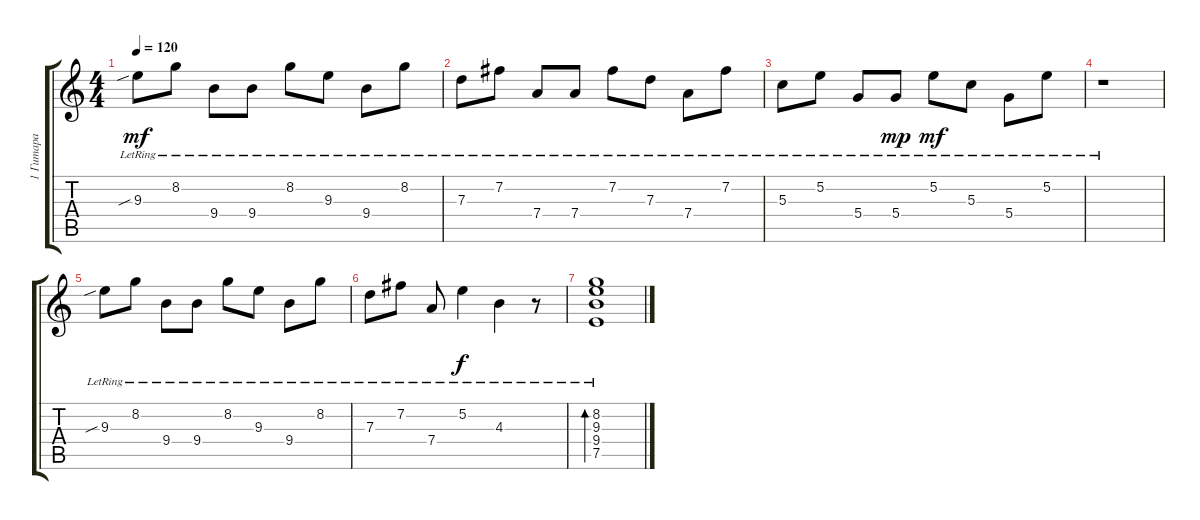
\track ("1 Гитара" "1 Гитара") {instrument acousticguitarsteel}
\staff {score tabs}
\tuning (E4 B3 G3 D3 A2 E2) {hide}
\ts (4 4)
\tempo 120
\clef g2
\ks c
9.3{sib lr}.8{dy mf} 8.2{lr}.8 9.4{lr}.8 9.4{lr}.8 8.2{lr}.8 9.3{lr}.8 9.4{lr}.8 8.2{lr}.8 |
7.3{lr}.8 7.2{lr}.8 7.4{lr}.8 7.4{lr}.8 7.2{lr}.8 7.3{lr}.8 7.4{lr}.8 7.2{lr}.8 |
5.3{lr}.8 5.2{lr}.8 5.4{lr}.8 5.4{lr}.8{dy mp} 5.2{lr}.8{dy mf} 5.3{lr}.8 5.4{lr}.8 5.2{lr}.8 |
r.1 |
9.3{sib lr}.8 8.2{lr}.8 9.4{lr}.8 9.4{lr}.8 8.2{lr}.8 9.3{lr}.8 9.4{lr}.8 8.2{lr}.8 |
7.3{lr}.8 7.2{lr}.8 7.4{lr}.8 5.2{lr}.4{dy f} 4.3{lr}.4 r.8 |
(8.2{lr} 9.3{lr} 9.4{lr} 7.5{lr}).1{bd 480}
